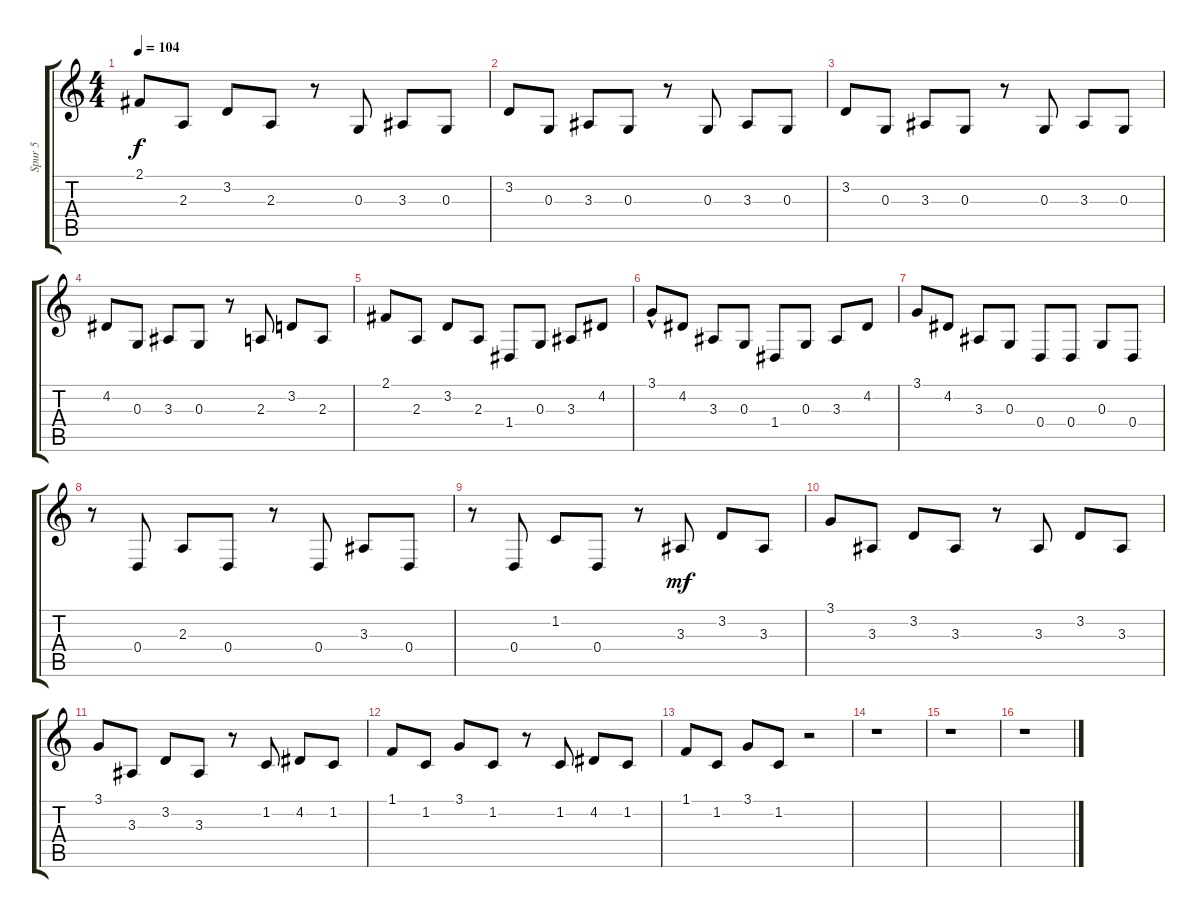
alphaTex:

\track ("Spur 5" "Spur 5") {instrument brightacousticpiano}
\staff {score tabs}
\tuning (E4 B3 G3 D3 A2 E2) {hide}
\ts (4 4)
\tempo 104
\clef g2
\ks c
2.1.8{dy f} 2.3.8 3.2.8 2.3.8 r.8 0.3.8 3.3.8 0.3.8 |
3.2.8 0.3.8 3.3.8 0.3.8 r.8 0.3.8 3.3.8 0.3.8 |
3.2.8 0.3.8 3.3.8 0.3.8 r.8 0.3.8 3.3.8 0.3.8 |
4.2.8 0.3.8 3.3.8 0.3.8 r.8 2.3.8 3.2.8 2.3.8 |
2.1.8 2.3.8 3.2.8 2.3.8 1.4.8 0.3.8 3.3.8 4.2.8 |
3.1{hac}.8 4.2.8 3.3.8 0.3.8 1.4.8 0.3.8 3.3.8 4.2.8 |
3.1.8 4.2.8 3.3.8 0.3.8 0.4.8 0.4.8 0.3.8 0.4.8 |
r.8 0.4.8 2.3.8 0.4.8 r.8 0.4.8 3.3.8 0.4.8 |
r.8 0.4.8 1.2.8 0.4.8 r.8 3.3.8{dy mf} 3.2.8 3.3.8 |
3.1.8 3.3.8 3.2.8 3.3.8 r.8 3.3.8 3.2.8 3.3.8 |
3.1.8 3.3.8 3.2.8 3.3.8 r.8 1.2.8 4.2.8 1.2.8 |
1.1.8 1.2.8 3.1.8 1.2.8 r.8 1.2.8 4.2.8 1.2.8 |
1.1.8 1.2.8 3.1.8 1.2.8 r.2 |
r.1 |
r.1 |
r.1
